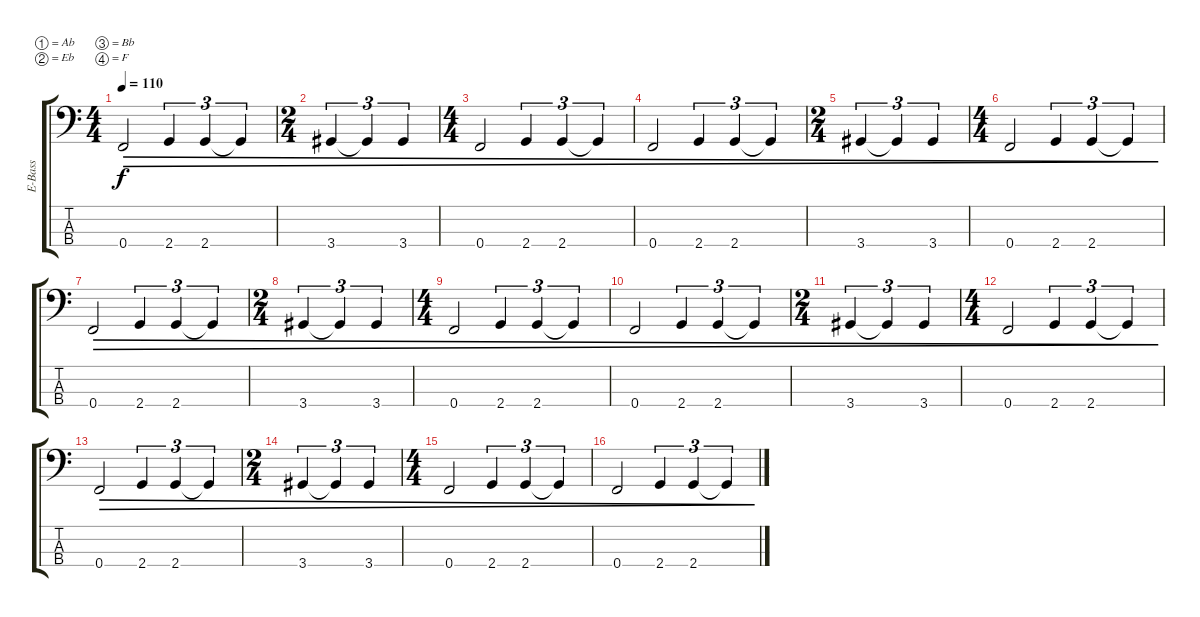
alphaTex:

\track ("Cliff Berton" "E-Bass") {instrument electricbasspick}
\staff {score tabs}
\tuning (Ab2 Eb2 Bb1 F1)
\ts (4 4)
\tempo 110
\clef f4
\ks c
0.4.2{dec dy f} 2.4.4{tu (3 2) dec} 2.4.4{tu (3 2) dec} 2.4{t}.4{tu (3 2) dec} |
\ts (2 4)
3.4.4{tu (3 2) dec} 3.4{t}.4{tu (3 2) dec} 3.4.4{tu (3 2) dec} |
\ts (4 4)
0.4.2{dec} 2.4.4{tu (3 2) dec} 2.4.4{tu (3 2) dec} 2.4{t}.4{tu (3 2) dec} |
0.4.2{dec} 2.4.4{tu (3 2) dec} 2.4.4{tu (3 2) dec} 2.4{t}.4{tu (3 2) dec} |
\ts (2 4)
3.4.4{tu (3 2) dec} 3.4{t}.4{tu (3 2) dec} 3.4.4{tu (3 2) dec} |
\ts (4 4)
0.4.2{dec} 2.4.4{tu (3 2) dec} 2.4.4{tu (3 2) dec} 2.4{t}.4{tu (3 2) dec} |
0.4.2{dec} 2.4.4{tu (3 2) dec} 2.4.4{tu (3 2) dec} 2.4{t}.4{tu (3 2) dec} |
\ts (2 4)
3.4.4{tu (3 2) dec} 3.4{t}.4{tu (3 2) dec} 3.4.4{tu (3 2) dec} |
\ts (4 4)
0.4.2{dec} 2.4.4{tu (3 2) dec} 2.4.4{tu (3 2) dec} 2.4{t}.4{tu (3 2) dec} |
0.4.2{dec} 2.4.4{tu (3 2) dec} 2.4.4{tu (3 2) dec} 2.4{t}.4{tu (3 2) dec} |
\ts (2 4)
3.4.4{tu (3 2) dec} 3.4{t}.4{tu (3 2) dec} 3.4.4{tu (3 2) dec} |
\ts (4 4)
0.4.2{dec} 2.4.4{tu (3 2) dec} 2.4.4{tu (3 2) dec} 2.4{t}.4{tu (3 2) dec} |
0.4.2{dec} 2.4.4{tu (3 2) dec} 2.4.4{tu (3 2) dec} 2.4{t}.4{tu (3 2) dec} |
\ts (2 4)
3.4.4{tu (3 2) dec} 3.4{t}.4{tu (3 2) dec} 3.4.4{tu (3 2) dec} |
\ts (4 4)
0.4.2{dec} 2.4.4{tu (3 2) dec} 2.4.4{tu (3 2) dec} 2.4{t}.4{tu (3 2) dec} |
0.4.2{dec} 2.4.4{tu (3 2) dec} 2.4.4{tu (3 2) dec} 2.4{t}.4{tu (3 2) dec}
